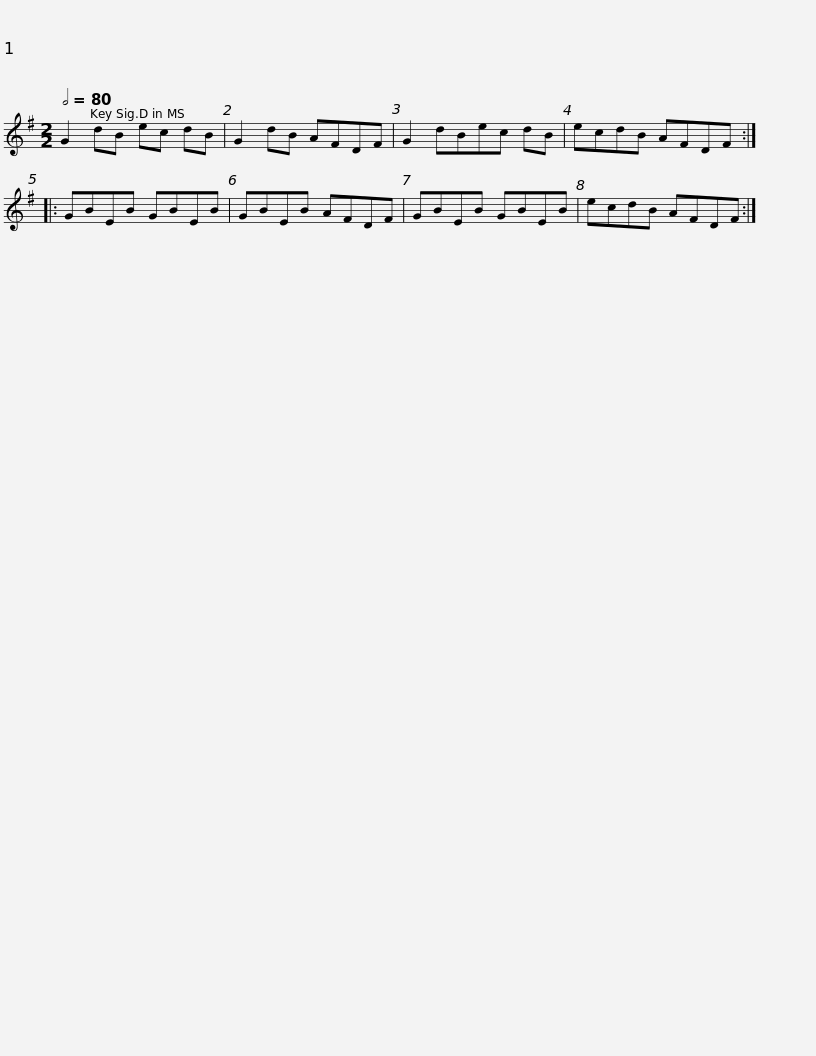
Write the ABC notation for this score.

X:1
L:1/8
Q:1/2=80
M:2/2
I:linebreak $
K:G
V:1 treble
V:1
 G2 dB ec dB | G2 dB AFDF | G2 dBec dB | ecdB AFDF :: GBEB GBEB |$ %5
 GBEB AFDF | GBEB GBEB | ecdB AFDF :| %8
